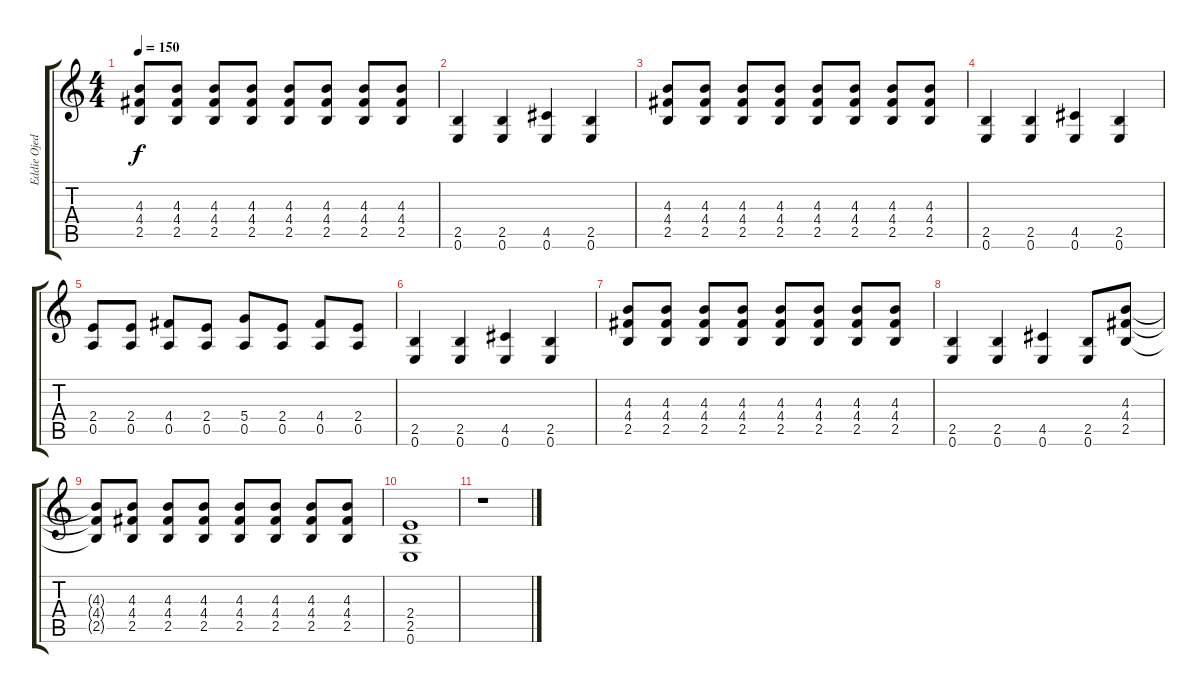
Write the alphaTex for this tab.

\track ("Eddie Ojeda - Lead/Rhythm" "Eddie Ojed") {instrument distortionguitar}
\staff {score tabs}
\tuning (E4 B3 G3 D3 A2 E2) {hide}
\ts (4 4)
\tempo 150
\clef g2
\ks c
(4.3{t} 4.4{t} 2.5{t}).8{dy f} (4.3 4.4 2.5).8 (4.3 4.4 2.5).8 (4.3 4.4 2.5).8 (4.3 4.4 2.5).8 (4.3 4.4 2.5).8 (4.3 4.4 2.5).8 (4.3 4.4 2.5).8 |
(2.5 0.6).4 (2.5 0.6).4 (4.5 0.6).4 (2.5 0.6).4 |
(4.3 4.4 2.5).8 (4.3 4.4 2.5).8 (4.3 4.4 2.5).8 (4.3 4.4 2.5).8 (4.3 4.4 2.5).8 (4.3 4.4 2.5).8 (4.3 4.4 2.5).8 (4.3 4.4 2.5).8 |
(2.5 0.6).4 (2.5 0.6).4 (4.5 0.6).4 (2.5 0.6).4 |
(2.4 0.5).8 (2.4 0.5).8 (4.4 0.5).8 (2.4 0.5).8 (5.4 0.5).8 (2.4 0.5).8 (4.4 0.5).8 (2.4 0.5).8 |
(2.5 0.6).4 (2.5 0.6).4 (4.5 0.6).4 (2.5 0.6).4 |
(4.3 4.4 2.5).8 (4.3 4.4 2.5).8 (4.3 4.4 2.5).8 (4.3 4.4 2.5).8 (4.3 4.4 2.5).8 (4.3 4.4 2.5).8 (4.3 4.4 2.5).8 (4.3 4.4 2.5).8 |
(2.5 0.6).4 (2.5 0.6).4 (4.5 0.6).4 (2.5 0.6).8 (4.3 4.4 2.5).8 |
(4.3{t} 4.4{t} 2.5{t}).8 (4.3 4.4 2.5).8 (4.3 4.4 2.5).8 (4.3 4.4 2.5).8 (4.3 4.4 2.5).8 (4.3 4.4 2.5).8 (4.3 4.4 2.5).8 (4.3 4.4 2.5).8 |
(2.4 2.5 0.6).1 |
r.1
